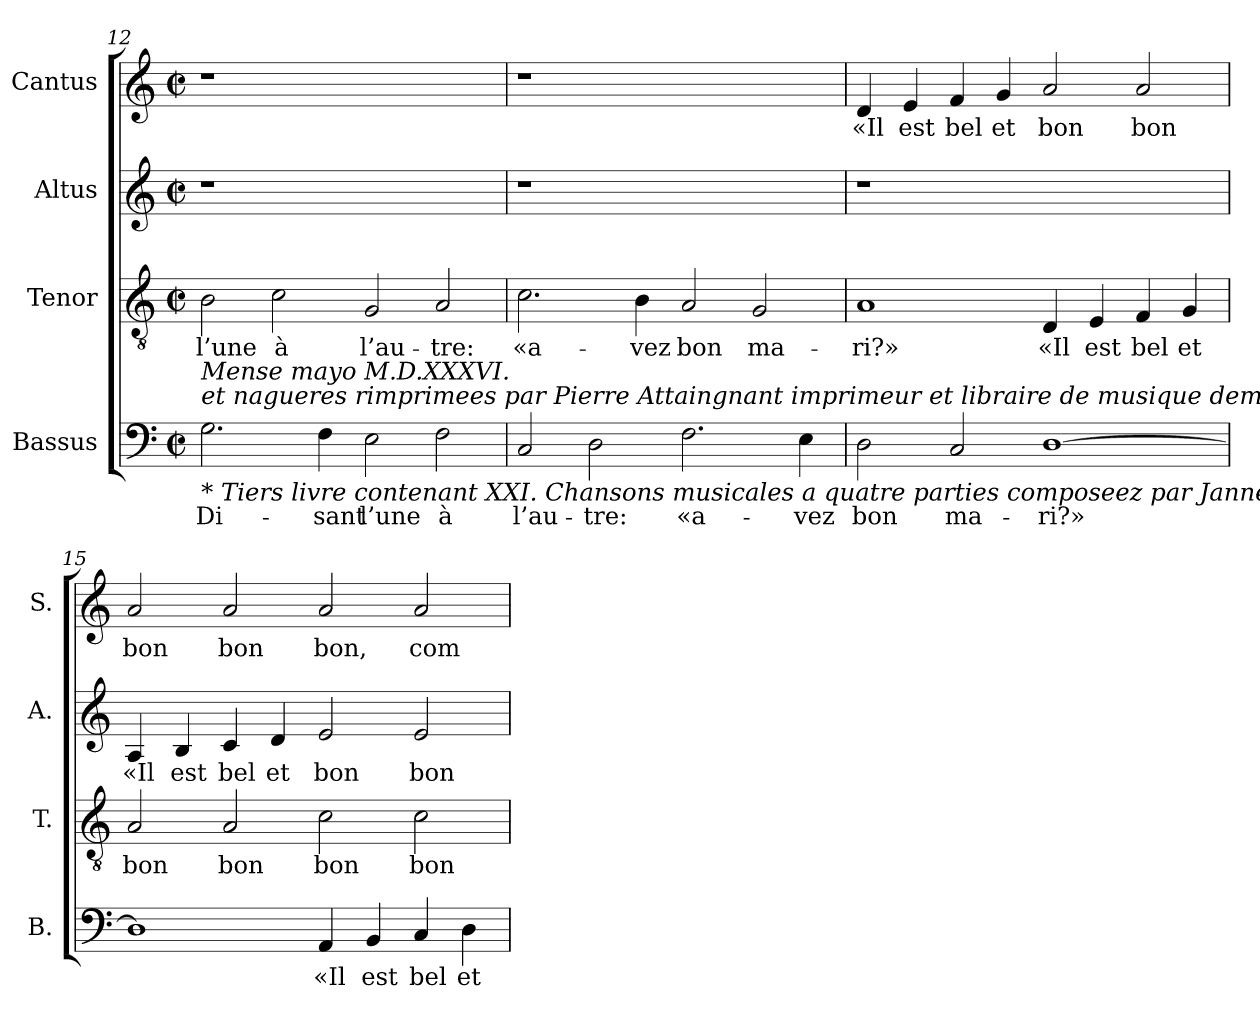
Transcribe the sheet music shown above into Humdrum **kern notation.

**kern	**text	**kern	**text	**kern	**text	**kern	**text
*part4	*part4	*part3	*part3	*part2	*part2	*part1	*part1
*staff4	*staff4	*staff3	*staff3	*staff2	*staff2	*staff1	*staff1
*I"Bassus	*	*I"Tenor	*	*I"Altus	*	*I"Cantus	*
*I'B.	*	*I'T.	*	*I'A.	*	*I'S.	*
!!LO:LB:g=z
*clefF4	*	*clefGv2	*	*clefG2	*	*clefG2	*
*	*	*ITrd7c12	*	*	*	*	*
*k[]	*	*k[]	*	*k[]	*	*k[]	*
*C:	*	*C:	*	*C:	*	*C:	*
*M2/2	*	*M2/2	*	*M2/2	*	*M2/2	*
*met(c|)	*	*met(c|)	*	*met(c|)	*	*met(c|)	*
=12	=12	=12	=12	=12	=12	=12	=12
!	!LO:LY:b:color=#000000	!	!	!	!	!	!
!LO:TX:b:i:t=* Tiers livre contenant XXI. Chansons musicales a quatre parties composeez par Jannequin et Passereau esleues de plusieurs livres par cy devant imprimez&colon;	!	!	!	!	!	!	!
!LO:TX:i:t=et nagueres rimprimees par Pierre Attaingnant imprimeur et libraire de musique demourant a Paris en la rue de la Harpe pres leglise S. Cosme.	!	!	!	!	!	!	!
!LO:TX:i:t=Mense mayo M.D.XXXVI.	!	!	!	!	!	!	!
!	!	!	!LO:LY:b:color=#000000	!LO:N:vis=1	!	!LO:N:vis=1	!
2.Gi\	Di-	2BBi\	l’une	1r	.	1r	.
!	!	!	!LO:LY:b:color=#000000	!	!	!	!
.	.	2Ci\	à	.	.	.	.
!	!LO:LY:b:color=#000000	!	!	!	!	!	!
4Fi\	-sant	.	.	.	.	.	.
!	!LO:LY:b:color=#000000	!	!	!	!	!	!
!	!	!	!LO:LY:b:color=#000000	!	!	!	!
2Ei\	l’une	2GGi/	l’au-	1ryy	.	1ryy	.
!	!LO:LY:b:color=#000000	!	!	!	!	!	!
!	!	!	!LO:LY:b:color=#000000	!	!	!	!
2Fi\	à	2AAi/	-tre:	.	.	.	.
=13	=13	=13	=13	=13	=13	=13	=13
!	!LO:LY:b:color=#000000	!	!	!	!	!	!
!	!	!	!LO:LY:b:color=#000000	!LO:N:vis=1	!	!LO:N:vis=1	!
2Ci/	l’au-	2.Ci\	«a-	1r	.	1r	.
!	!LO:LY:b:color=#000000	!	!	!	!	!	!
2Di\	-tre:	.	.	.	.	.	.
!	!	!	!LO:LY:b:color=#000000	!	!	!	!
.	.	4BBi\	-vez	.	.	.	.
!	!LO:LY:b:color=#000000	!	!	!	!	!	!
!	!	!	!LO:LY:b:color=#000000	!	!	!	!
2.Fi\	«a-	2AAi/	bon	1ryy	.	1ryy	.
!	!	!	!LO:LY:b:color=#000000	!	!	!	!
.	.	2GGi/	ma-	.	.	.	.
!	!LO:LY:b:color=#000000	!	!	!	!	!	!
4Ei\	-vez	.	.	.	.	.	.
=14	=14	=14	=14	=14	=14	=14	=14
!	!LO:LY:b:color=#000000	!	!	!	!	!	!
!	!	!	!LO:LY:b:color=#000000	!LO:N:vis=1	!	!	!
!	!	!	!	!	!	!	!LO:LY:b:color=#000000
2Di\	bon	1AAi	-ri?»	1r	.	4di/	«Il
!	!	!	!	!	!	!	!LO:LY:b:color=#000000
.	.	.	.	.	.	4ei/	est
!	!LO:LY:b:color=#000000	!	!	!	!	!	!
!	!	!	!	!	!	!	!LO:LY:b:color=#000000
2Ci/	ma-	.	.	.	.	4fi/	bel
!	!	!	!	!	!	!	!LO:LY:b:color=#000000
.	.	.	.	.	.	4gi/	et
!	!LO:LY:b:color=#000000	!	!	!	!	!	!
!	!	!	!LO:LY:b:color=#000000	!	!	!	!
!	!	!	!	!	!	!	!LO:LY:b:color=#000000
[>1Di	-ri?»	4DDi/	«Il	1ryy	.	2ai/	bon
!	!	!	!LO:LY:b:color=#000000	!	!	!	!
.	.	4EEi/	est	.	.	.	.
!	!	!	!LO:LY:b:color=#000000	!	!	!	!
!	!	!	!	!	!	!	!LO:LY:b:color=#000000
.	.	4FFi/	bel	.	.	2ai/	bon
!	!	!	!LO:LY:b:color=#000000	!	!	!	!
.	.	4GGi/	et	.	.	.	.
=15	=15	=15	=15	=15	=15	=15	=15
!	!	!	!LO:LY:b:color=#000000	!	!	!	!
!	!	!	!	!	!LO:LY:b:color=#000000	!	!
!	!	!	!	!	!	!	!LO:LY:b:color=#000000
1Di]	.	2AAi/	bon	4Ai/	«Il	2ai/	bon
!	!	!	!	!	!LO:LY:b:color=#000000	!	!
.	.	.	.	4Bi/	est	.	.
!	!	!	!LO:LY:b:color=#000000	!	!	!	!
!	!	!	!	!	!LO:LY:b:color=#000000	!	!
!	!	!	!	!	!	!	!LO:LY:b:color=#000000
.	.	2AAi/	bon	4ci/	bel	2ai/	bon
!	!	!	!	!	!LO:LY:b:color=#000000	!	!
.	.	.	.	4di/	et	.	.
!	!LO:LY:b:color=#000000	!	!	!	!	!	!
!	!	!	!LO:LY:b:color=#000000	!	!	!	!
!	!	!	!	!	!LO:LY:b:color=#000000	!	!
!	!	!	!	!	!	!	!LO:LY:b:color=#000000
4AAi/	«Il	2Ci\	bon	2ei/	bon	2ai/	bon,
!	!LO:LY:b:color=#000000	!	!	!	!	!	!
4BBi/	est	.	.	.	.	.	.
!	!LO:LY:b:color=#000000	!	!	!	!	!	!
!	!	!	!LO:LY:b:color=#000000	!	!	!	!
!	!	!	!	!	!LO:LY:b:color=#000000	!	!
!	!	!	!	!	!	!	!LO:LY:b:color=#000000
4Ci/	bel	2Ci\	bon	2ei/	bon	2ai/	com-
!	!LO:LY:b:color=#000000	!	!	!	!	!	!
4Di\	et	.	.	.	.	.	.
=	=	=	=	=	=	=	=
*-	*-	*-	*-	*-	*-	*-	*-
